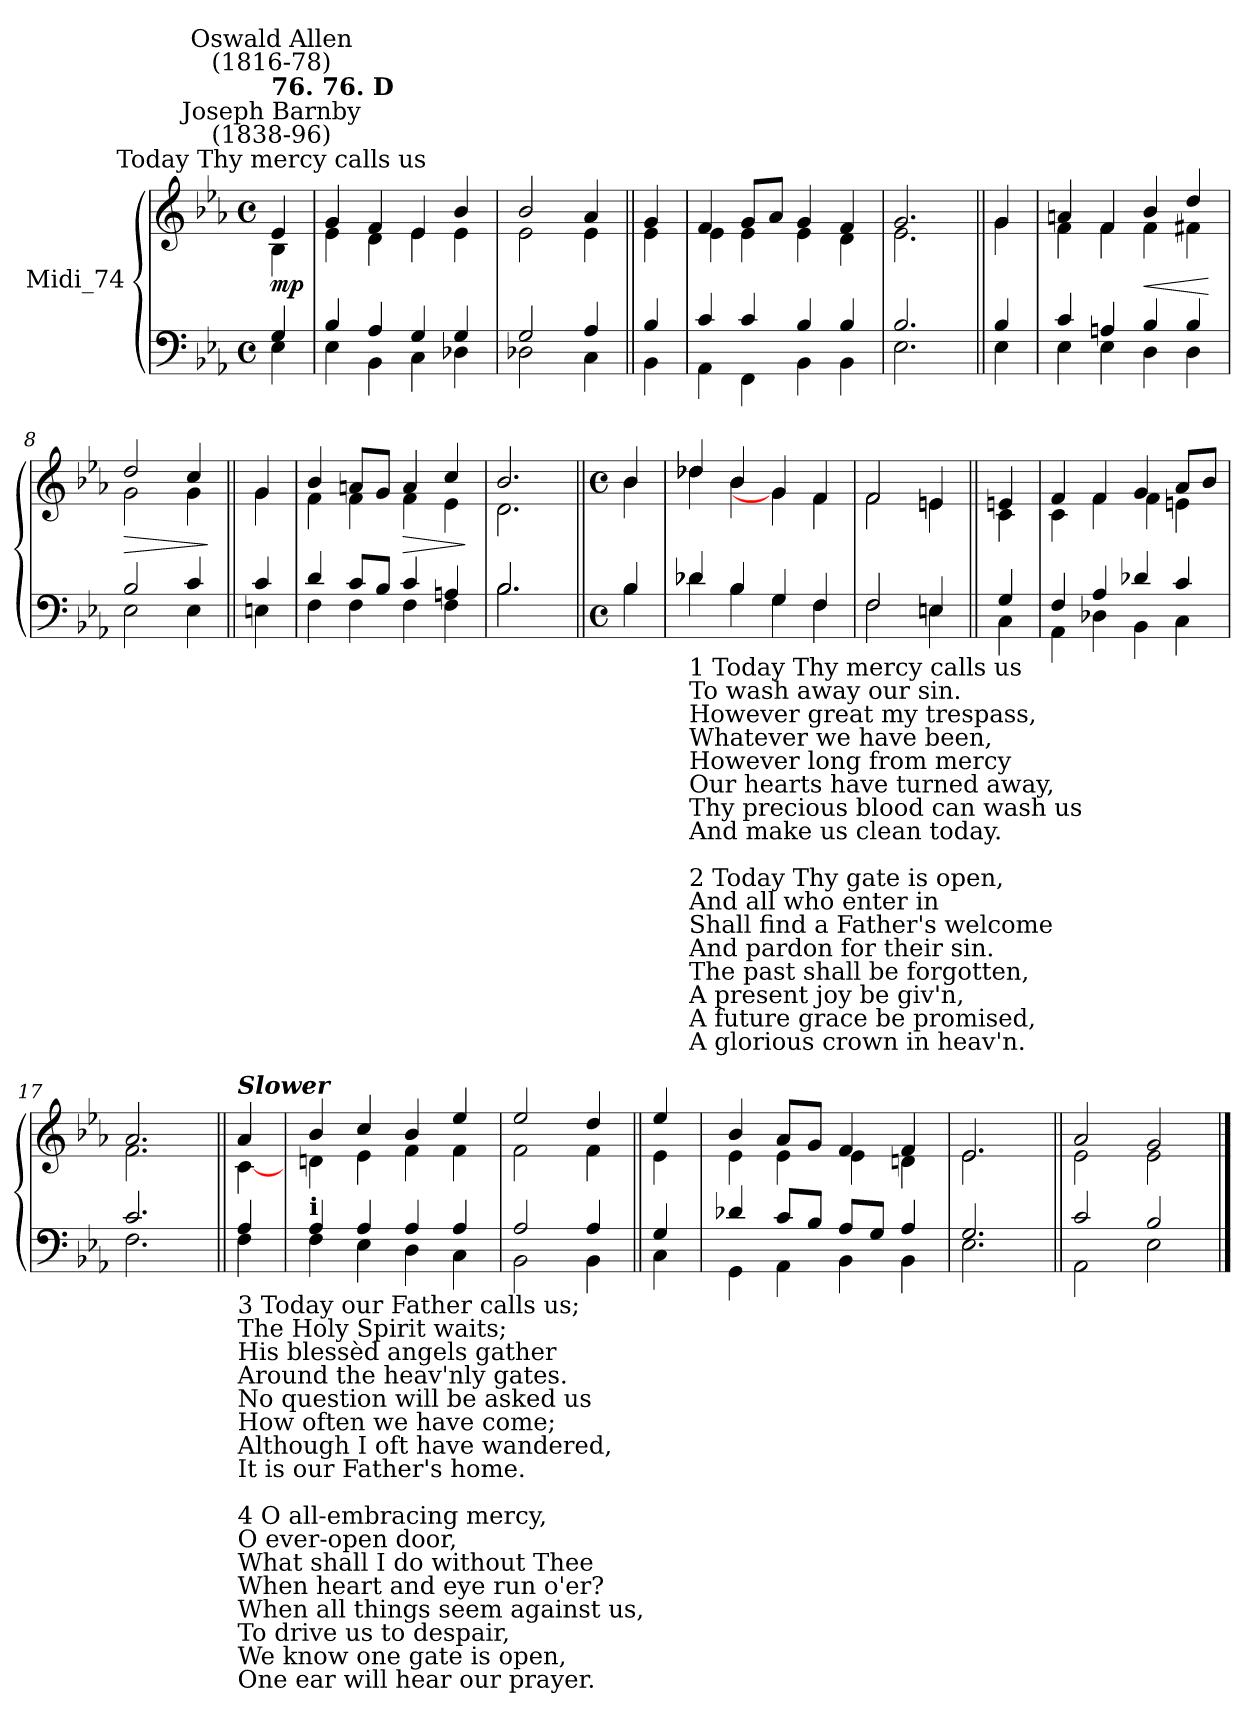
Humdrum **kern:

**kern	**kern	**dynam
*part2	*part1	*part1
*staff2	*staff1	*staff1
*I"Midi_74	*I"Midi_74	*
*clefF4	*clefG2	*
*k[b-e-a-]	*k[b-e-a-]	*
*E-:	*E-:	*
*M4/4	*M4/4	*
*met(c)	*met(c)	*
=	=	=
*^	*^	*
!	!	!LO:TX:a:cj:t=Today Thy mercy calls us	!	!
!	!	!LO:TX:a:cj:t=Joseph Barnby\n(1838-96)	!	!
!	!	!LO:TX:a:B:t=76. 76. D	!	!
!	!	!LO:TX:a:cj:t=Oswald Allen\n(1816-78)	!	!
!	!	!	!	!LO:DY:b
4G/	4E-\	4e-/	4B-\	mp
=1	=1	=1	=1	=1
4B-/	4E-\	4g/	4e-\	.
4A-/	4BB-\	4f/	4d\	.
4G/	4C\	4e-/	4e-\	.
4G/	4D-X\	4b-/	4e-\	.
=2	=2	=2	=2	=2
2G/	2D-X\	2b-/	2e-\	.
4A-/	4C\	4a-/	4e-\	.
=3||	=3||	=3||	=3||	=3||
4B-/	4BB-\	4g/	4e-\	.
=4	=4	=4	=4	=4
4c/	4AA-\	4f/	4e-\	.
4c/	4FF\	8g/L	4e-\	.
.	.	8a-/J	.	.
4B-/	4BB-\	4g/	4e-\	.
4B-/	4BB-\	4f/	4d\	.
=5	=5	=5	=5	=5
2.B-/	2.E-\	2.g/	2.e-\	.
=6||	=6||	=6||	=6||	=6||
4B-/	4E-\	4g/	4g\	.
=7	=7	=7	=7	=7
4c/	4E-\	4an/	4f\	.
4An/	4E-\	4f/	4f\	.
!	!	!	!	!LO:HP:b
4B-/	4D\	4b-/	4f\	<
4B-/	4D\	4dd/	4f#X\	.
*v	*v	*	*	*
*	*v	*v	*
.	.	[
=8	=8	=8
*^	*	*
!	!	!	!LO:HP:b
*	*	*^	*
2B-/	2E-\	2dd/	2g\	>
4c/	4E-\	4cc/	4g\	.
*v	*v	*	*	*
*	*v	*v	*
.	.	]
=9||	=9||	=9||
*^	*^	*
4c/	4En\	4g/	4g\	.
=10	=10	=10	=10	=10
4d/	4F\	4b-/	4f\	.
8c/L	4F\	8an/L	4f\	.
8B-/J	.	8g/J	.	.
!	!	!	!	!LO:HP:b
4c/	4F\	4a/	4f\	>
4An/	4F\	4cc/	4e-\	.
*v	*v	*	*	*
*	*v	*v	*
.	.	]
=11	=11	=11
*^	*^	*
2.B-/	2.B-\	2.b-/	2.d\	.
!!LO:LB:g=z	!!
=12||	=12||	=12||	=12||	=12||
*M4/4	*	*M4/4	*	*
*met(c)	*	*met(c)	*	*
4B-/	4B-\	4b-/	4b-\	.
=13	=13	=13	=13	=13
!LO:TX:b:t=1 Today Thy mercy calls us\nTo wash away our sin.\nHowever great my trespass,\nWhatever we have been,\nHowever long from mercy\nOur hearts have turned away,\nThy precious blood can wash us\nAnd make us clean today.\n\n2 Today Thy gate is open,\nAnd all who enter in\nShall find a Father's welcome\nAnd pardon for their sin.\nThe past shall be forgotten,\nA present joy be giv'n,\nA future grace be promised,\nA glorious crown in heav'n.	!	!	!	!
4d-X/	4d-X\	4dd-X/	4dd-X\	.
4B-/	4B-\	4b-/	4b-\	.
4G/	4G\	4g/]	4g\	.
4F/	4F\	4f/	4f\	.
=14	=14	=14	=14	=14
2F/	2F\	2f/	2f\	.
4En/	4En\	4en/	4en\	.
=15||	=15||	=15||	=15||	=15||
4G/	4C\	4en/	4c\	.
=16	=16	=16	=16	=16
4F/	4AA-\	4f/	4c\	.
4A-/	4D-X\	4f/	4f\	.
4d-X/	4BB-\	4g/	4f\	.
4c/	4C\	8a-/L	4en\	.
.	.	8b-/J	.	.
=17	=17	=17	=17	=17
2.c/	2.F\	2.a-/	2.f\	.
=18||	=18||	=18||	=18||	=18||
!	!	!LO:TX:a:Bi:t=Slower	!	!
!LO:TX:b:t=3 Today our Father calls us;\nThe Holy Spirit waits;\nHis blessèd angels gather\nAround the heav'nly gates.\nNo question will be asked us\nHow often we have come;\nAlthough I oft have wandered,\nIt is our Father's home.\n\n4 O all-embracing mercy,\nO ever-open door,\nWhat shall I do without Thee\nWhen heart and eye run o'er?\nWhen all things seem against us,\nTo drive us to despair,\nWe know one gate is open,\nOne ear will hear our prayer.	!	!	!	!
4A-/	4F\	4a-/	[4c\	.
=19	=19	=19	=19	=19
!LO:TX:a:B:t=i	!	!	!	!
4A-/	4F\	4b-/	4dn\	.
4A-/	4E-\	4cc/	4e-\	.
4A-/	4D\	4b-/	4f\	.
4A-/	4C\	4ee-/	4f\	.
=20	=20	=20	=20	=20
2A-/	2BB-\	2ee-/	2f\	.
4A-/	4BB-\	4dd/	4f\	.
=21||	=21||	=21||	=21||	=21||
4G/	4C\	4ee-/	4e-\	.
=22	=22	=22	=22	=22
4d-X/	4GG\	4b-/	4e-\	.
8c/L	4AA-\	8a-/L	4e-\	.
8B-/J	.	8g/J	.	.
8A-/L	4BB-\	4f/	4e-\	.
8G/J	.	.	.	.
4A-/	4BB-\	4f/	4dn\	.
=23	=23	=23	=23	=23
2.G/	2.E-\	2.e-/	2.e-\	.
=24||	=24||	=24||	=24||	=24||
2c/	2AA-\	2a-/	2e-\	.
2B-/	2E-\	2g/	2e-\	.
*v	*v	*	*	*
*	*v	*v	*
==	==	==
*-	*-	*-
